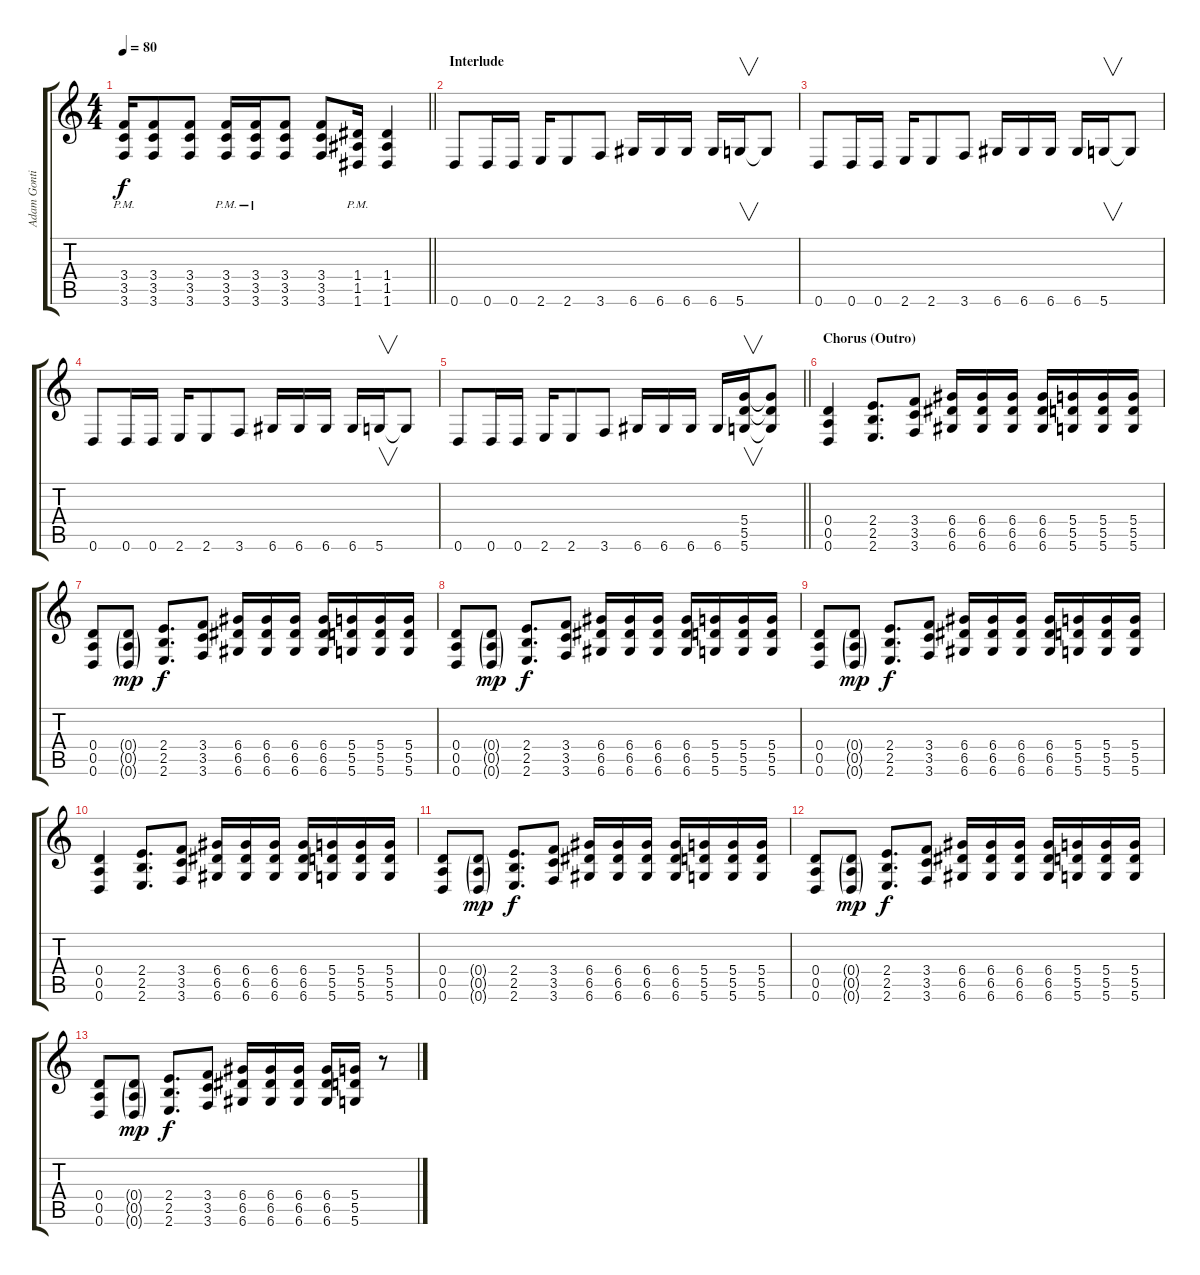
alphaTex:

\track ("Adam Gontier" "Adam Gonti") {instrument overdrivenguitar}
\staff {score tabs}
\tuning (E4 B3 G3 D3 A2 D2) {hide}
\ts (4 4)
\tempo 80
\clef g2
\barLineRight lightlight
\ks c
(3.4{pm} 3.5{pm} 3.6{pm}).16{dy f} (3.4 3.5 3.6).8 (3.4 3.5 3.6).8 (3.4{pm} 3.5{pm} 3.6{pm}).16 (3.4{pm} 3.5{pm} 3.6{pm}).16 (3.4 3.5 3.6).8 (3.4 3.5 3.6).8 (1.4{pm} 1.5{pm} 1.6{pm}).16 (1.4 1.5 1.6).4 |
\section ("" "Interlude")
0.6.8 0.6.16 0.6.16 2.6.16 2.6.8 3.6.8 6.6.16 6.6.16 6.6.16 6.6.16 5.6.16{v} 5.6{t}.8 |
0.6.8 0.6.16 0.6.16 2.6.16 2.6.8 3.6.8 6.6.16 6.6.16 6.6.16 6.6.16 5.6.16{v} 5.6{t}.8 |
0.6.8 0.6.16 0.6.16 2.6.16 2.6.8 3.6.8 6.6.16 6.6.16 6.6.16 6.6.16 5.6.16{v} 5.6{t}.8 |
\barLineRight lightlight
0.6.8 0.6.16 0.6.16 2.6.16 2.6.8 3.6.8 6.6.16 6.6.16 6.6.16 6.6.16 (5.4 5.5 5.6).16{v} (5.4{t} 5.5{t} 5.6{t}).8 |
\section ("" "Chorus (Outro)")
(0.4 0.5 0.6).4 (2.4 2.5 2.6).8{d} (3.4 3.5 3.6).8 (6.4 6.5 6.6).16 (6.4 6.5 6.6).16 (6.4 6.5 6.6).16 (6.4 6.5 6.6).16 (5.4 5.5 5.6).16 (5.4 5.5 5.6).16 (5.4 5.5 5.6).16 |
(0.4 0.5 0.6).8 (0.4{g} 0.5{g} 0.6{g}).8{dy mp} (2.4 2.5 2.6).8{d dy f} (3.4 3.5 3.6).8 (6.4 6.5 6.6).16 (6.4 6.5 6.6).16 (6.4 6.5 6.6).16 (6.4 6.5 6.6).16 (5.4 5.5 5.6).16 (5.4 5.5 5.6).16 (5.4 5.5 5.6).16 |
(0.4 0.5 0.6).8 (0.4{g} 0.5{g} 0.6{g}).8{dy mp} (2.4 2.5 2.6).8{d dy f} (3.4 3.5 3.6).8 (6.4 6.5 6.6).16 (6.4 6.5 6.6).16 (6.4 6.5 6.6).16 (6.4 6.5 6.6).16 (5.4 5.5 5.6).16 (5.4 5.5 5.6).16 (5.4 5.5 5.6).16 |
(0.4 0.5 0.6).8 (0.4{g} 0.5{g} 0.6{g}).8{dy mp} (2.4 2.5 2.6).8{d dy f} (3.4 3.5 3.6).8 (6.4 6.5 6.6).16 (6.4 6.5 6.6).16 (6.4 6.5 6.6).16 (6.4 6.5 6.6).16 (5.4 5.5 5.6).16 (5.4 5.5 5.6).16 (5.4 5.5 5.6).16 |
(0.4 0.5 0.6).4 (2.4 2.5 2.6).8{d} (3.4 3.5 3.6).8 (6.4 6.5 6.6).16 (6.4 6.5 6.6).16 (6.4 6.5 6.6).16 (6.4 6.5 6.6).16 (5.4 5.5 5.6).16 (5.4 5.5 5.6).16 (5.4 5.5 5.6).16 |
(0.4 0.5 0.6).8 (0.4{g} 0.5{g} 0.6{g}).8{dy mp} (2.4 2.5 2.6).8{d dy f} (3.4 3.5 3.6).8 (6.4 6.5 6.6).16 (6.4 6.5 6.6).16 (6.4 6.5 6.6).16 (6.4 6.5 6.6).16 (5.4 5.5 5.6).16 (5.4 5.5 5.6).16 (5.4 5.5 5.6).16 |
(0.4 0.5 0.6).8 (0.4{g} 0.5{g} 0.6{g}).8{dy mp} (2.4 2.5 2.6).8{d dy f} (3.4 3.5 3.6).8 (6.4 6.5 6.6).16 (6.4 6.5 6.6).16 (6.4 6.5 6.6).16 (6.4 6.5 6.6).16 (5.4 5.5 5.6).16 (5.4 5.5 5.6).16 (5.4 5.5 5.6).16 |
(0.4 0.5 0.6).8 (0.4{g} 0.5{g} 0.6{g}).8{dy mp} (2.4 2.5 2.6).8{d dy f} (3.4 3.5 3.6).8 (6.4 6.5 6.6).16 (6.4 6.5 6.6).16 (6.4 6.5 6.6).16 (6.4 6.5 6.6).16 (5.4 5.5 5.6).16 r.8
